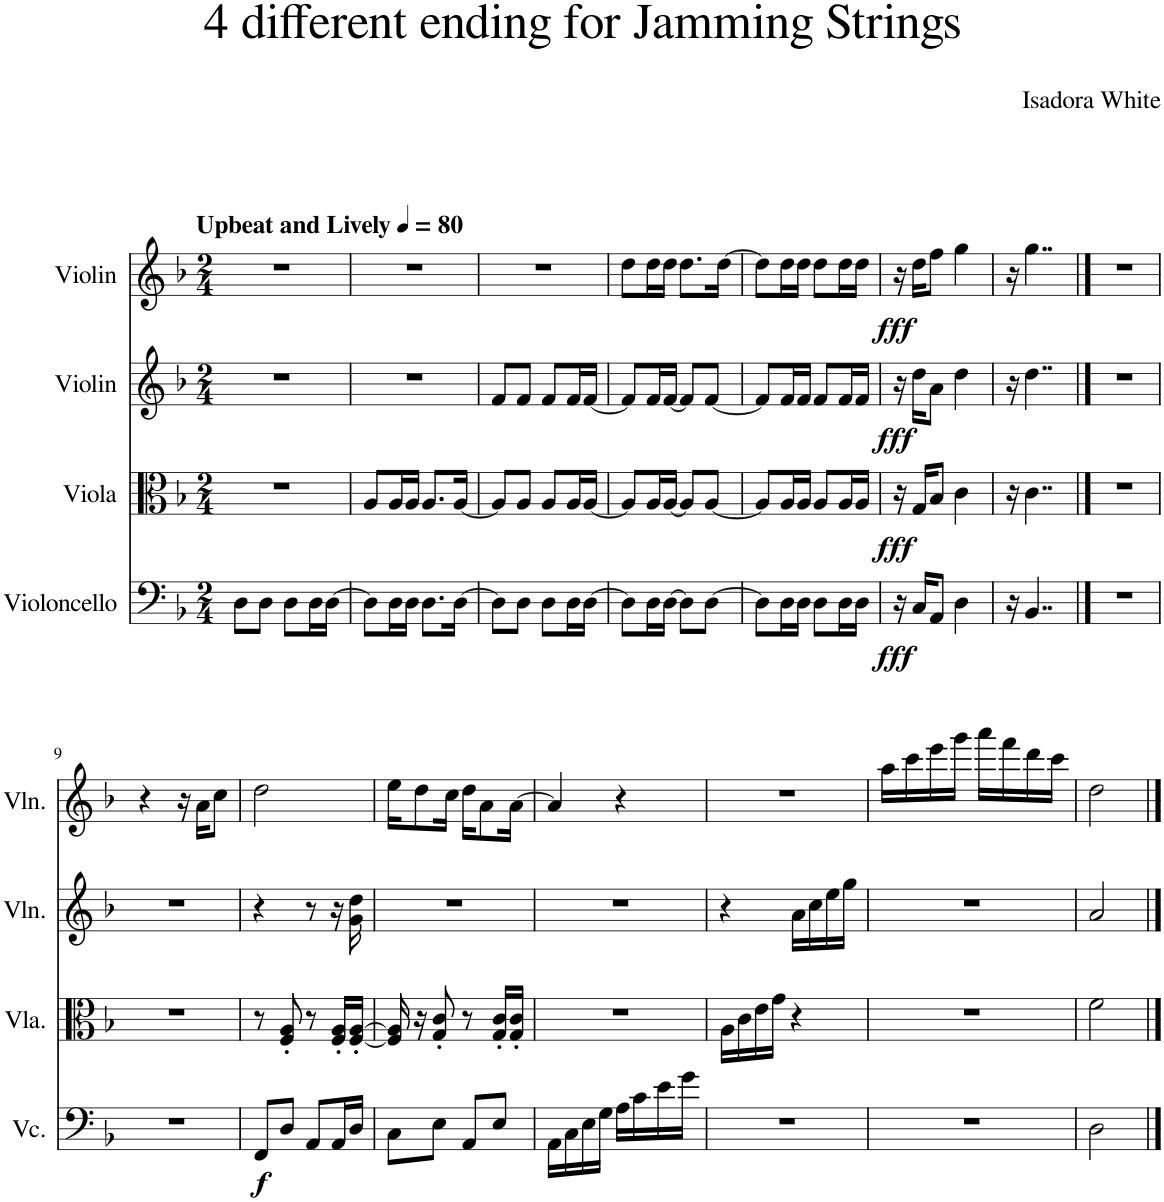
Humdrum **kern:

**kern	**dynam	**kern	**dynam	**kern	**dynam	**kern	**dynam
*part4	*part4	*part3	*part3	*part2	*part2	*part1	*part1
*staff4	*staff4	*staff3	*staff3	*staff2	*staff2	*staff1	*staff1
*I"Violoncello	*	*I"Viola	*	*I"Violin	*	*I"Violin	*
*I'Vc.	*	*I'Vla.	*	*I'Vln.	*	*I'Vln.	*
*clefF4	*	*clefC3	*	*clefG2	*	*clefG2	*
*k[b-]	*	*k[b-]	*	*k[b-]	*	*k[b-]	*
*M2/4	*	*M2/4	*	*M2/4	*	*M2/4	*
*MM80	*	*MM80	*	*MM80	*	*MM80	*
=1	=1	=1	=1	=1	=1	=1	=1
!	!	!	!	!	!	!LO:TX:a:B:t=Upbeat and Lively	!
8D\L	.	2r	.	2r	.	2r	.
8D\J	.	.	.	.	.	.	.
8D\L	.	.	.	.	.	.	.
16D\L	.	.	.	.	.	.	.
[16D\JJ	.	.	.	.	.	.	.
=2	=2	=2	=2	=2	=2	=2	=2
8D\L]	.	8A/L	.	2r	.	2r	.
16D\L	.	16A/L	.	.	.	.	.
16D\JJ	.	16A/JJ	.	.	.	.	.
8.D\L	.	8.A/L	.	.	.	.	.
[16D\Jk	.	[16A/Jk	.	.	.	.	.
=3	=3	=3	=3	=3	=3	=3	=3
8D\L]	.	8A/L]	.	8f/L	.	2r	.
8D\J	.	8A/J	.	8f/J	.	.	.
8D\L	.	8A/L	.	8f/L	.	.	.
16D\L	.	16A/L	.	16f/L	.	.	.
[16D\JJ	.	[16A/JJ	.	[16f/JJ	.	.	.
=4	=4	=4	=4	=4	=4	=4	=4
8D\L]	.	8A/L]	.	8f/L]	.	8dd\L	.
16D\L	.	16A/L	.	16f/L	.	16dd\L	.
[16D\JJ	.	[16A/JJ	.	[16f/JJ	.	16dd\JJ	.
8D\L]	.	8A/L]	.	8f/L]	.	8.dd\L	.
[8D\J	.	[8A/J	.	[8f/J	.	.	.
.	.	.	.	.	.	[16dd\Jk	.
=5	=5	=5	=5	=5	=5	=5	=5
8D\L]	.	8A/L]	.	8f/L]	.	8dd\L]	.
16D\L	.	16A/L	.	16f/L	.	16dd\L	.
16D\JJ	.	16A/JJ	.	16f/JJ	.	16dd\JJ	.
8D\L	.	8A/L	.	8f/L	.	8dd\L	.
16D\L	.	16A/L	.	16f/L	.	16dd\L	.
16D\JJ	.	16A/JJ	.	16f/JJ	.	16dd\JJ	.
=6	=6	=6	=6	=6	=6	=6	=6
!	!LO:DY:b	!	!LO:DY:b	!	!LO:DY:b	!	!LO:DY:b
16r	fff	16r	fff	16r	fff	16r	fff
16C/KL	.	16G/KL	.	16dd\KL	.	16dd\KL	.
8AA/J	.	8B-/J	.	8a\J	.	8ff\J	.
4D\	.	4c\	.	4dd\	.	4gg\	.
=7	=7	=7	=7	=7	=7	=7	=7
16r	.	16r	.	16r	.	16r	.
4..BB-/	.	4..c\	.	4..dd\	.	4..gg\	.
==8	==8	==8	==8	==8	==8	==8	==8
2r	.	2r	.	2r	.	2r	.
!!LO:LB:g=z
=9	=9	=9	=9	=9	=9	=9	=9
2r	.	2r	.	2r	.	4r	.
.	.	.	.	.	.	16r	.
.	.	.	.	.	.	16a\KL	.
.	.	.	.	.	.	8cc\J	.
=10	=10	=10	=10	=10	=10	=10	=10
!	!LO:DY:b	!	!	!	!	!	!
8FF/L	f	8r	.	4r	.	2dd\	.
8D/J	.	8F/' 8A/'	.	.	.	.	.
8AA/L	.	8r	.	8r	.	.	.
16AA/L	.	16F/' 16A/'LL	.	16r	.	.	.
16D/JJ	.	[16F/' [16A/'JJ	.	16g\ 16dd\	.	.	.
=11	=11	=11	=11	=11	=11	=11	=11
8C\L	.	16F/] 16A/]	.	2r	.	16ee\KL	.
.	.	16r	.	.	.	8dd\	.
8E\J	.	8G/' 8c/'	.	.	.	.	.
.	.	.	.	.	.	16cc\Jk	.
8AA/L	.	8r	.	.	.	16dd\KL	.
.	.	.	.	.	.	8a\	.
8E/J	.	16G/' 16c/'LL	.	.	.	.	.
.	.	16G/' 16c/'JJ	.	.	.	[16a\Jk	.
=12	=12	=12	=12	=12	=12	=12	=12
16AA\LL	.	2r	.	2r	.	4a/]	.
16C\	.	.	.	.	.	.	.
16E\	.	.	.	.	.	.	.
16G\JJ	.	.	.	.	.	.	.
16A\LL	.	.	.	.	.	4r	.
16c\	.	.	.	.	.	.	.
16e\	.	.	.	.	.	.	.
16g\JJ	.	.	.	.	.	.	.
=13	=13	=13	=13	=13	=13	=13	=13
2r	.	16A\LL	.	4r	.	2r	.
.	.	16c\	.	.	.	.	.
.	.	16e\	.	.	.	.	.
.	.	16g\JJ	.	.	.	.	.
.	.	4r	.	16a\LL	.	.	.
.	.	.	.	16cc\	.	.	.
.	.	.	.	16ee\	.	.	.
.	.	.	.	16gg\JJ	.	.	.
=14	=14	=14	=14	=14	=14	=14	=14
2r	.	2r	.	2r	.	16aa\LL	.
.	.	.	.	.	.	16ccc\	.
.	.	.	.	.	.	16eee\	.
.	.	.	.	.	.	16ggg\JJ	.
.	.	.	.	.	.	16aaa\LL	.
.	.	.	.	.	.	16fff\	.
.	.	.	.	.	.	16ddd\	.
.	.	.	.	.	.	16ccc\JJ	.
=15	=15	=15	=15	=15	=15	=15	=15
2D\	.	2f\	.	2a/	.	2dd\	.
==	==	==	==	==	==	==	==
*-	*-	*-	*-	*-	*-	*-	*-
